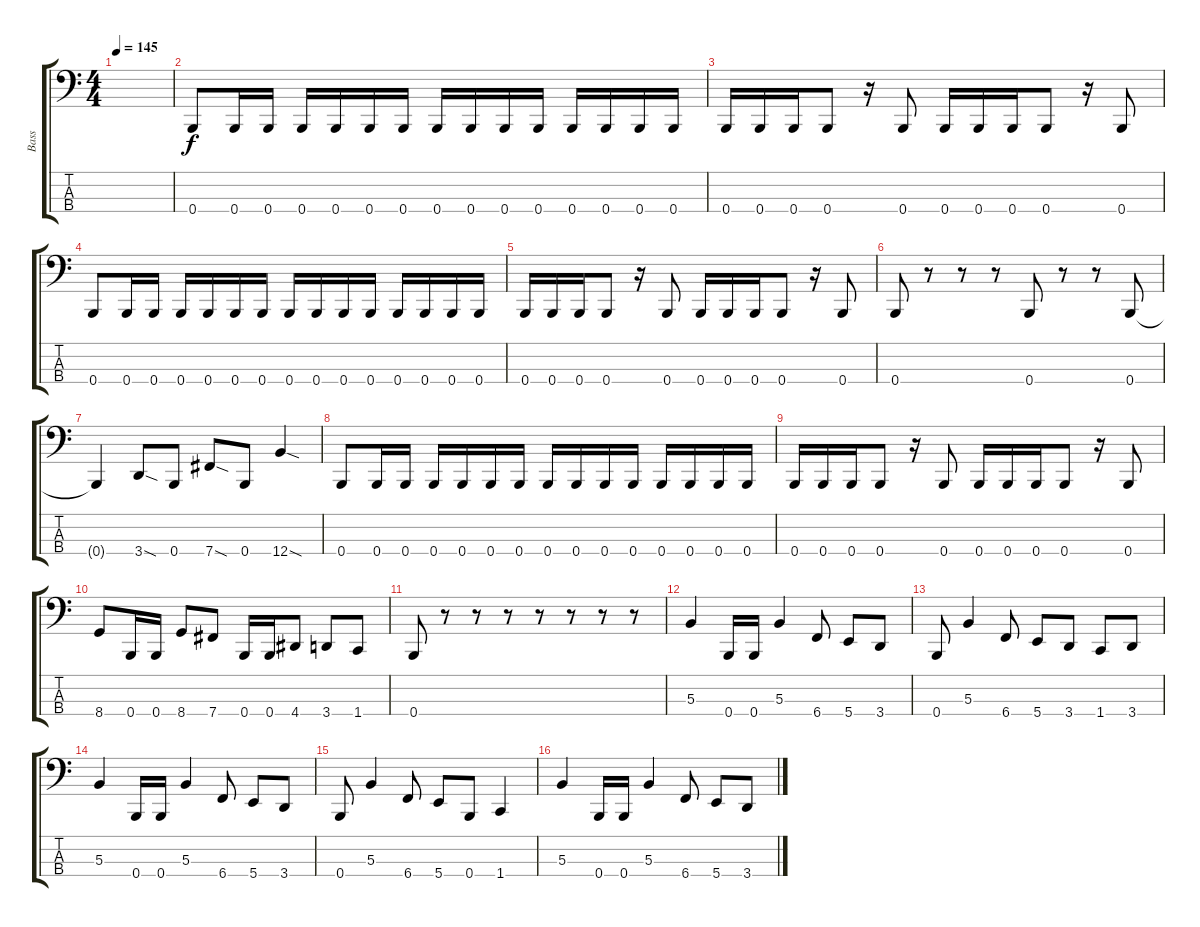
\track ("Bass" "Bass") {instrument electricbasspick}
\staff {score tabs}
\tuning (E2 B1 Gb1 B0) {hide}
\ts (4 4)
\tempo 145
\clef f4
\ks c
|
0.4.8 0.4.16 0.4.16 0.4.16 0.4.16 0.4.16 0.4.16 0.4.16 0.4.16 0.4.16 0.4.16 0.4.16 0.4.16 0.4.16 0.4.16 |
0.4.16 0.4.16 0.4.16 0.4.8 r.16 0.4.8 0.4.16 0.4.16 0.4.16 0.4.8 r.16 0.4.8 |
0.4.8 0.4.16 0.4.16 0.4.16 0.4.16 0.4.16 0.4.16 0.4.16 0.4.16 0.4.16 0.4.16 0.4.16 0.4.16 0.4.16 0.4.16 |
0.4.16 0.4.16 0.4.16 0.4.8 r.16 0.4.8 0.4.16 0.4.16 0.4.16 0.4.8 r.16 0.4.8 |
0.4.8 r.8 r.8 r.8 0.4.8 r.8 r.8 0.4.8 |
0.4{t}.4 3.4{sod}.8 0.4.8 7.4{sod}.8 0.4.8 12.4{sod}.4 |
0.4.8 0.4.16 0.4.16 0.4.16 0.4.16 0.4.16 0.4.16 0.4.16 0.4.16 0.4.16 0.4.16 0.4.16 0.4.16 0.4.16 0.4.16 |
0.4.16 0.4.16 0.4.16 0.4.8 r.16 0.4.8 0.4.16 0.4.16 0.4.16 0.4.8 r.16 0.4.8 |
8.4.8 0.4.16 0.4.16 8.4.8 7.4.8 0.4.16 0.4.16 4.4.8 3.4.8 1.4.8 |
0.4.8 r.8 r.8 r.8 r.8 r.8 r.8 r.8 |
5.3.4 0.4.16 0.4.16 5.3.4 6.4.8 5.4.8 3.4.8 |
0.4.8 5.3.4 6.4.8 5.4.8 3.4.8 1.4.8 3.4.8 |
5.3.4 0.4.16 0.4.16 5.3.4 6.4.8 5.4.8 3.4.8 |
0.4.8 5.3.4 6.4.8 5.4.8 0.4.8 1.4.4 |
5.3.4 0.4.16 0.4.16 5.3.4 6.4.8 5.4.8 3.4.8
